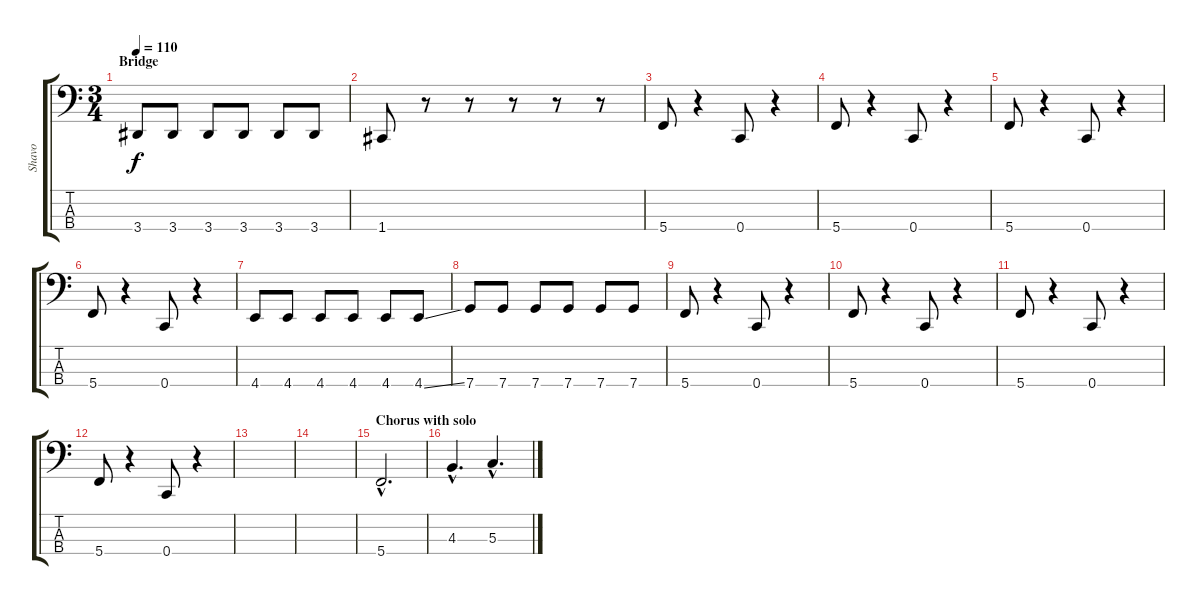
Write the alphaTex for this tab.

\track ("Shavo" "Shavo") {instrument electricbassfinger}
\staff {score tabs}
\tuning (F2 C2 G1 C1) {hide}
\ts (3 4)
\section ("" "Bridge")
\tempo 110
\clef f4
\ks c
3.4.8{dy f} 3.4.8 3.4.8 3.4.8 3.4.8 3.4.8 |
1.4.8 r.8 r.8 r.8 r.8 r.8 |
5.4.8 r.4 0.4.8 r.4 |
5.4.8 r.4 0.4.8 r.4 |
5.4.8 r.4 0.4.8 r.4 |
5.4.8 r.4 0.4.8 r.4 |
4.4.8 4.4.8 4.4.8 4.4.8 4.4.8 4.4{ss}.8 |
7.4.8 7.4.8 7.4.8 7.4.8 7.4.8 7.4.8 |
5.4.8 r.4 0.4.8 r.4 |
5.4.8 r.4 0.4.8 r.4 |
5.4.8 r.4 0.4.8 r.4 |
5.4.8 r.4 0.4.8 r.4 |
|
|
\section ("" "Chorus with solo")
5.4{hac}.2{d} |
4.3{hac}.4{d} 5.3{hac}.4{d}
